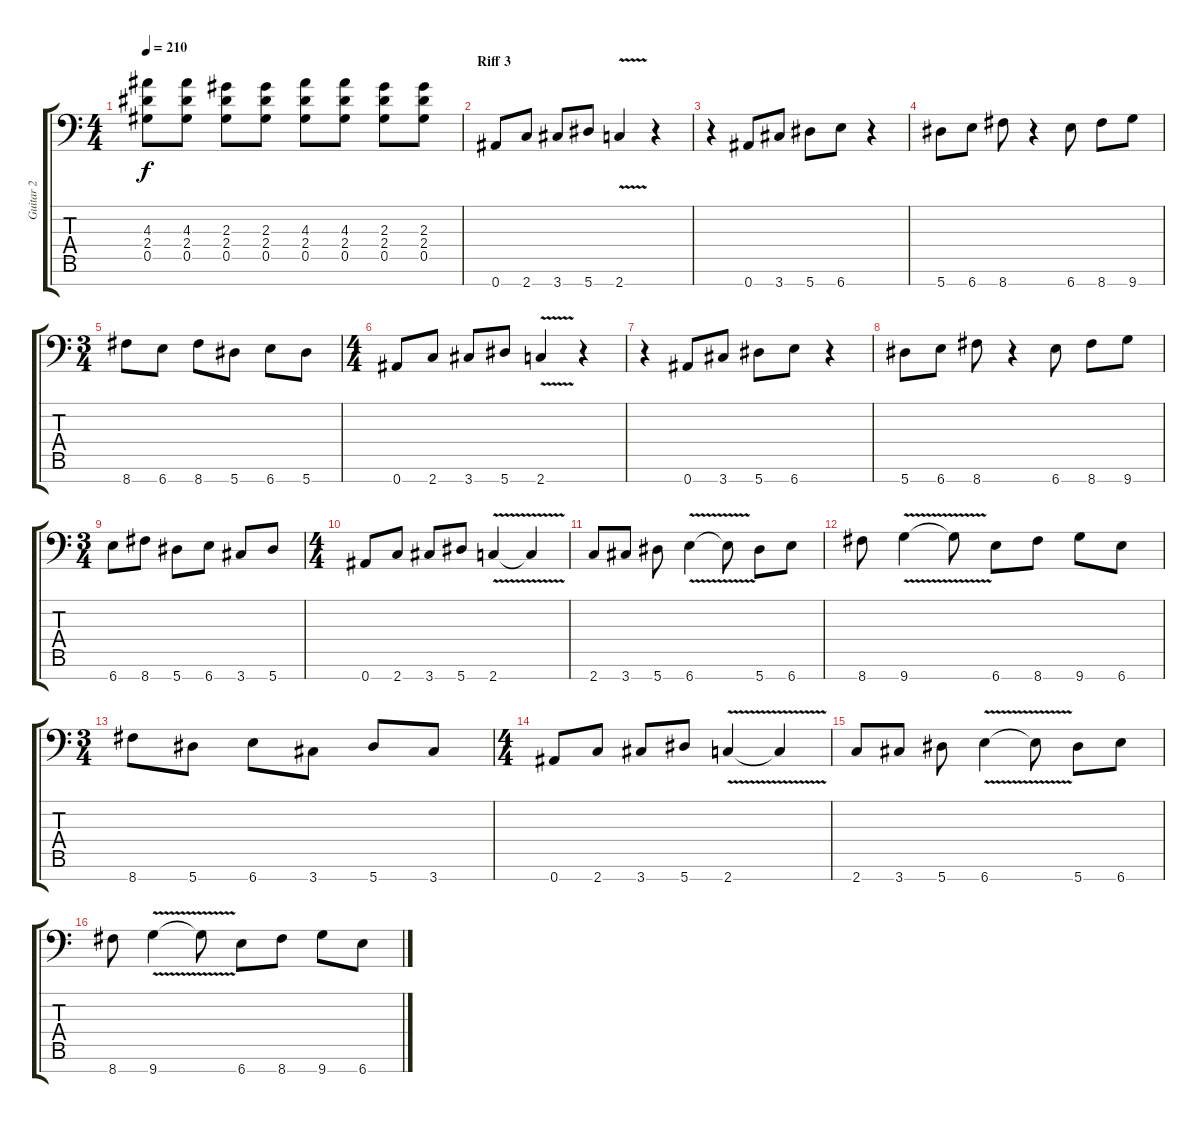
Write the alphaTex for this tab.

\track ("Guitar 2" "Guitar 2") {instrument acousticguitarsteel}
\staff {score tabs}
\tuning (Eb4 Bb3 Gb3 Db3 Ab2 Eb2 Bb1) {hide}
\ts (4 4)
\tempo 210
\clef f4
\ks c
(4.3 2.4 0.5).8{dy f} (4.3 2.4 0.5).8 (2.3 2.4 0.5).8 (2.3 2.4 0.5).8 (4.3 2.4 0.5).8 (4.3 2.4 0.5).8 (2.3 2.4 0.5).8 (2.3 2.4 0.5).8 |
\section ("" "Riff 3")
0.7.8 2.7.8 3.7.8 5.7.8 2.7{v}.4 r.4 |
r.4 0.7.8 3.7.8 5.7.8 6.7.8 r.4 |
5.7.8 6.7.8 8.7.8 r.4 6.7.8 8.7.8 9.7.8 |
\ts (3 4)
8.7.8 6.7.8 8.7.8 5.7.8 6.7.8 5.7.8 |
\ts (4 4)
0.7.8 2.7.8 3.7.8 5.7.8 2.7{v}.4 r.4 |
r.4 0.7.8 3.7.8 5.7.8 6.7.8 r.4 |
5.7.8 6.7.8 8.7.8 r.4 6.7.8 8.7.8 9.7.8 |
\ts (3 4)
6.7.8 8.7.8 5.7.8 6.7.8 3.7.8 5.7.8 |
\ts (4 4)
0.7.8 2.7.8 3.7.8 5.7.8 2.7{v}.4 2.7{t}.4 |
2.7.8 3.7.8 5.7.8 6.7{v}.4 6.7{t}.8 5.7.8 6.7.8 |
8.7.8 9.7{v}.4 9.7{t}.8 6.7.8 8.7.8 9.7.8 6.7.8 |
\ts (3 4)
8.7.8 5.7.8 6.7.8 3.7.8 5.7.8 3.7.8 |
\ts (4 4)
0.7.8 2.7.8 3.7.8 5.7.8 2.7{v}.4 2.7{t}.4 |
2.7.8 3.7.8 5.7.8 6.7{v}.4 6.7{t}.8 5.7.8 6.7.8 |
8.7.8 9.7{v}.4 9.7{t}.8 6.7.8 8.7.8 9.7.8 6.7.8
